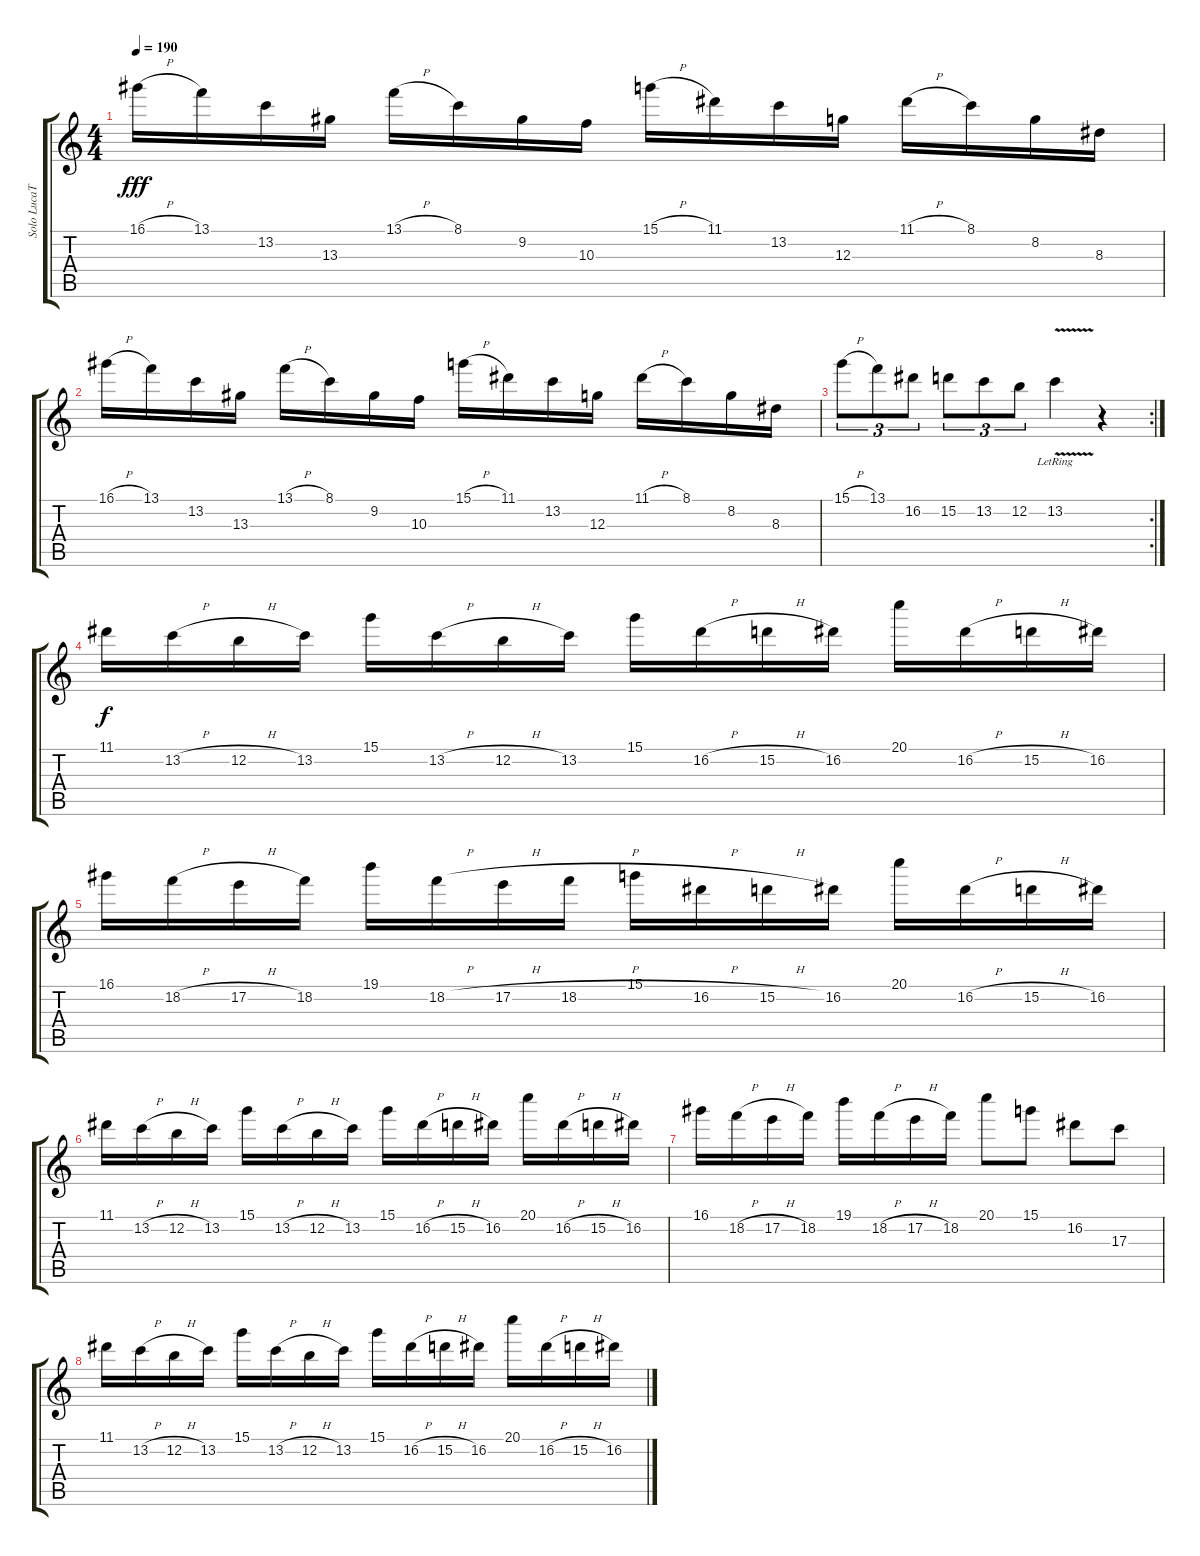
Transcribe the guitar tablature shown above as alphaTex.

\track ("Solo LucaTurili" "Solo LucaT") {instrument distortionguitar}
\staff {score tabs}
\tuning (E4 B3 G3 D3 A2 E2) {hide}
\ts (4 4)
\tempo 190
\clef g2
\ks c
16.1{h}.16{dy fff} 13.1.16 13.2.16 13.3.16 13.1{h}.16 8.1.16 9.2.16 10.3.16 15.1{h}.16 11.1.16 13.2.16 12.3.16 11.1{h}.16 8.1.16 8.2.16 8.3.16 |
16.1{h}.16 13.1.16 13.2.16 13.3.16 13.1{h}.16 8.1.16 9.2.16 10.3.16 15.1{h}.16 11.1.16 13.2.16 12.3.16 11.1{h}.16 8.1.16 8.2.16 8.3.16 |
\rc 2
15.1{h}.8{tu (3 2)} 13.1.8{tu (3 2)} 16.2.8{tu (3 2)} 15.2.8{tu (3 2)} 13.2.8{tu (3 2)} 12.2.8{tu (3 2)} 13.2{v lr}.4 r.4 |
11.1.16{dy f} 13.2{h}.16 12.2{h}.16 13.2.16 15.1.16 13.2{h}.16 12.2{h}.16 13.2.16 15.1.16 16.2{h}.16 15.2{h}.16 16.2.16 20.1.16 16.2{h}.16 15.2{h}.16 16.2.16 |
16.1.16 18.2{h}.16 17.2{h}.16 18.2.16 19.1.16 18.2{h}.16 17.2{h}.16 18.2{h}.16 15.1.16 16.2{h}.16 15.2{h}.16 16.2.16 20.1.16 16.2{h}.16 15.2{h}.16 16.2.16 |
11.1.16 13.2{h}.16 12.2{h}.16 13.2.16 15.1.16 13.2{h}.16 12.2{h}.16 13.2.16 15.1.16 16.2{h}.16 15.2{h}.16 16.2.16 20.1.16 16.2{h}.16 15.2{h}.16 16.2.16 |
16.1.16 18.2{h}.16 17.2{h}.16 18.2.16 19.1.16 18.2{h}.16 17.2{h}.16 18.2.16 20.1.8 15.1.8 16.2.8 17.3.8 |
11.1.16 13.2{h}.16 12.2{h}.16 13.2.16 15.1.16 13.2{h}.16 12.2{h}.16 13.2.16 15.1.16 16.2{h}.16 15.2{h}.16 16.2.16 20.1.16 16.2{h}.16 15.2{h}.16 16.2.16
